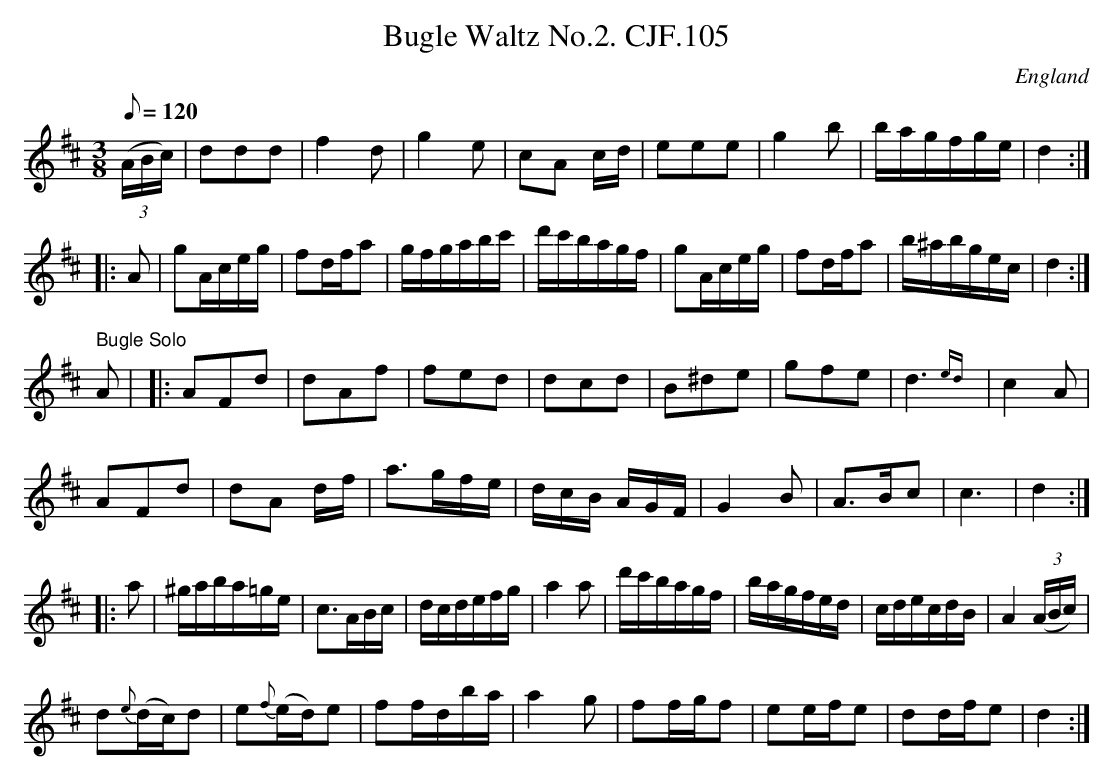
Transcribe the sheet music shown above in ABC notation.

X:1
T:Bugle Waltz No.2. CJF.105
L:1/16
M:3/8
O:England
Q:1/8=120
K:D
((3ABc)|d2d2d2|f4d2|g4e2|c2A2 cd|\
e2e2e2|g4b2|bagfge|d4:|!
|:A2|g2Aceg|f2dfa2|gfgabc'|d'c'bagf|\
g2Aceg|f2dfa2|b^abgec|d4:|!
" Bugle Solo"A2|\
|:A2F2d2|d2A2f2|f2e2d2|d2c2d2|\
B2^d2e2|g2f2e2|d6{ed}|c4A2|!
A2F2d2|d2A2 df|a3gfe|dcB AGF|G4B2|A3Bc2|c6|d4:|!
|:a2|^gaba=ge|c3ABc|dcdefg|a4a2|\
d'c'bagf|bagfed|cdecdB|A4((3ABc)|!
d2{e}(dc)d2|e2{f}(ed)e2|f2fdba|a4g2|\
f2fgf2|e2efe2|d2dfe2|d4:|
